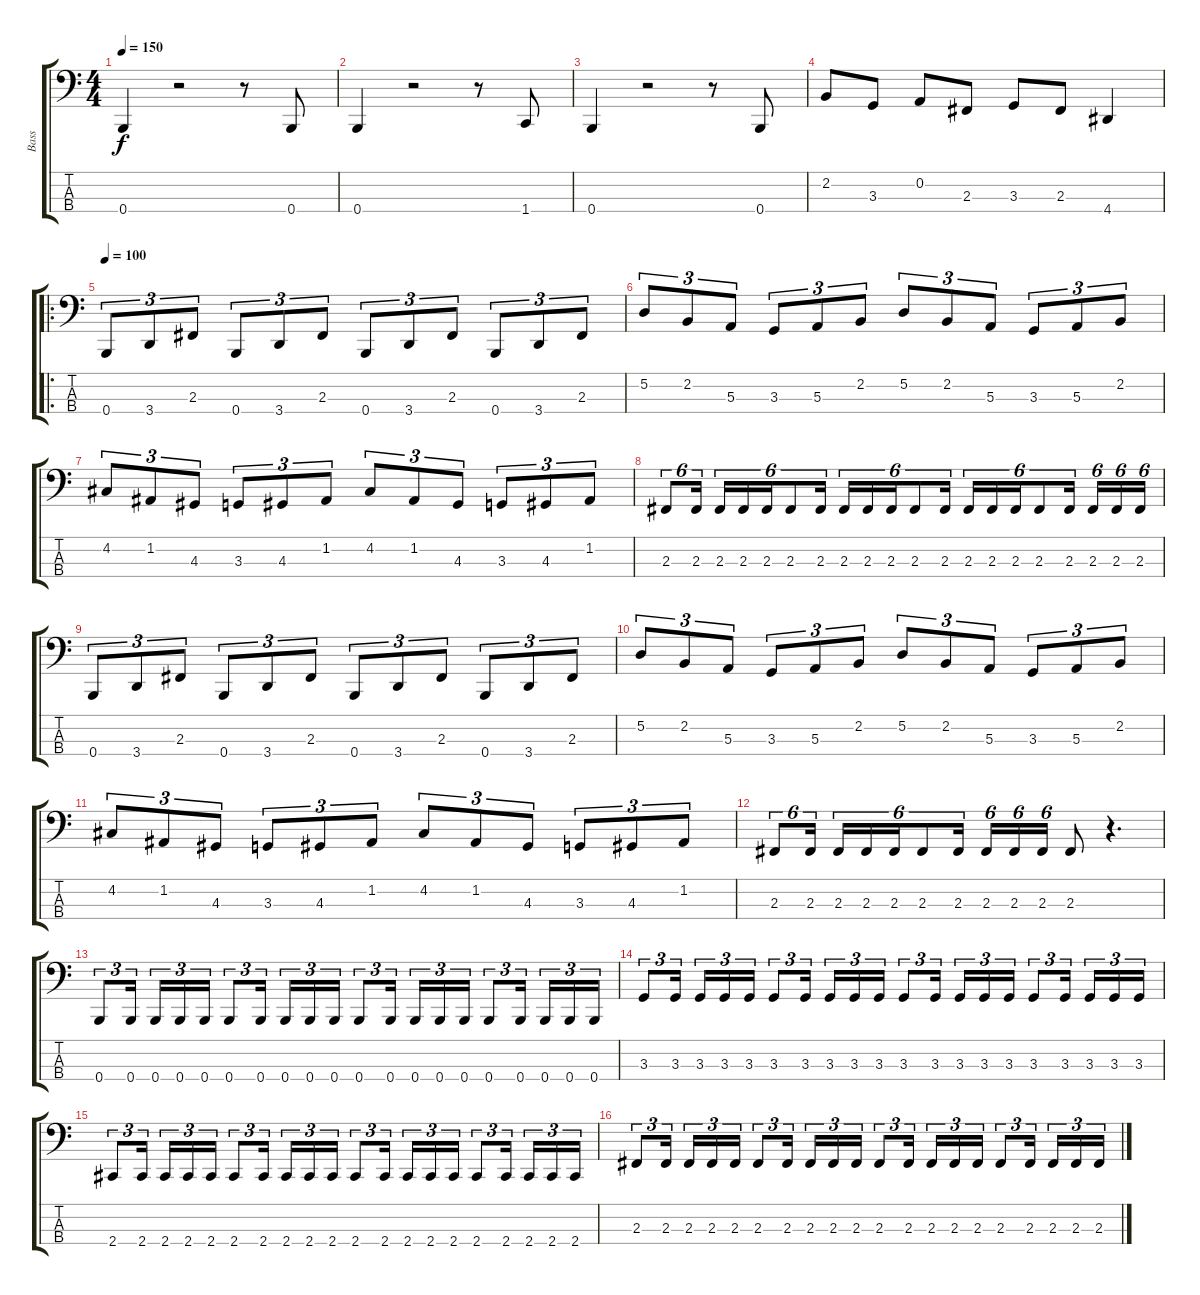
\track ("Bass" "Bass") {instrument electricbasspick}
\staff {score tabs}
\tuning (D2 A1 E1 B0) {hide}
\ts (4 4)
\tempo 150
\clef f4
\ks c
0.4.4{dy f} r.2 r.8 0.4.8 |
0.4.4 r.2 r.8 1.4.8 |
0.4.4 r.2 r.8 0.4.8 |
2.2.8 3.3.8 0.2.8 2.3.8 3.3.8 2.3.8 4.4.4 |
\ro
\tempo 100
0.4.8{tu (3 2)} 3.4.8{tu (3 2)} 2.3.8{tu (3 2)} 0.4.8{tu (3 2)} 3.4.8{tu (3 2)} 2.3.8{tu (3 2)} 0.4.8{tu (3 2)} 3.4.8{tu (3 2)} 2.3.8{tu (3 2)} 0.4.8{tu (3 2)} 3.4.8{tu (3 2)} 2.3.8{tu (3 2)} |
5.2.8{tu (3 2)} 2.2.8{tu (3 2)} 5.3.8{tu (3 2)} 3.3.8{tu (3 2)} 5.3.8{tu (3 2)} 2.2.8{tu (3 2)} 5.2.8{tu (3 2)} 2.2.8{tu (3 2)} 5.3.8{tu (3 2)} 3.3.8{tu (3 2)} 5.3.8{tu (3 2)} 2.2.8{tu (3 2)} |
4.2.8{tu (3 2)} 1.2.8{tu (3 2)} 4.3.8{tu (3 2)} 3.3.8{tu (3 2)} 4.3.8{tu (3 2)} 1.2.8{tu (3 2)} 4.2.8{tu (3 2)} 1.2.8{tu (3 2)} 4.3.8{tu (3 2)} 3.3.8{tu (3 2)} 4.3.8{tu (3 2)} 1.2.8{tu (3 2)} |
2.3.8{tu (6 4)} 2.3.16{tu (6 4)} 2.3.16{tu (6 4)} 2.3.16{tu (6 4)} 2.3.16{tu (6 4)} 2.3.8{tu (6 4)} 2.3.16{tu (6 4)} 2.3.16{tu (6 4)} 2.3.16{tu (6 4)} 2.3.16{tu (6 4)} 2.3.8{tu (6 4)} 2.3.16{tu (6 4)} 2.3.16{tu (6 4)} 2.3.16{tu (6 4)} 2.3.16{tu (6 4)} 2.3.8{tu (6 4)} 2.3.16{tu (6 4)} 2.3.16{tu (6 4)} 2.3.16{tu (6 4)} 2.3.16{tu (6 4)} |
0.4.8{tu (3 2)} 3.4.8{tu (3 2)} 2.3.8{tu (3 2)} 0.4.8{tu (3 2)} 3.4.8{tu (3 2)} 2.3.8{tu (3 2)} 0.4.8{tu (3 2)} 3.4.8{tu (3 2)} 2.3.8{tu (3 2)} 0.4.8{tu (3 2)} 3.4.8{tu (3 2)} 2.3.8{tu (3 2)} |
5.2.8{tu (3 2)} 2.2.8{tu (3 2)} 5.3.8{tu (3 2)} 3.3.8{tu (3 2)} 5.3.8{tu (3 2)} 2.2.8{tu (3 2)} 5.2.8{tu (3 2)} 2.2.8{tu (3 2)} 5.3.8{tu (3 2)} 3.3.8{tu (3 2)} 5.3.8{tu (3 2)} 2.2.8{tu (3 2)} |
4.2.8{tu (3 2)} 1.2.8{tu (3 2)} 4.3.8{tu (3 2)} 3.3.8{tu (3 2)} 4.3.8{tu (3 2)} 1.2.8{tu (3 2)} 4.2.8{tu (3 2)} 1.2.8{tu (3 2)} 4.3.8{tu (3 2)} 3.3.8{tu (3 2)} 4.3.8{tu (3 2)} 1.2.8{tu (3 2)} |
2.3.8{tu (6 4)} 2.3.16{tu (6 4)} 2.3.16{tu (6 4)} 2.3.16{tu (6 4)} 2.3.16{tu (6 4)} 2.3.8{tu (6 4)} 2.3.16{tu (6 4)} 2.3.16{tu (6 4)} 2.3.16{tu (6 4)} 2.3.16{tu (6 4)} 2.3.8 r.4{d} |
0.4.8{tu (3 2)} 0.4.16{tu (3 2)} 0.4.16{tu (3 2)} 0.4.16{tu (3 2)} 0.4.16{tu (3 2)} 0.4.8{tu (3 2)} 0.4.16{tu (3 2)} 0.4.16{tu (3 2)} 0.4.16{tu (3 2)} 0.4.16{tu (3 2)} 0.4.8{tu (3 2)} 0.4.16{tu (3 2)} 0.4.16{tu (3 2)} 0.4.16{tu (3 2)} 0.4.16{tu (3 2)} 0.4.8{tu (3 2)} 0.4.16{tu (3 2)} 0.4.16{tu (3 2)} 0.4.16{tu (3 2)} 0.4.16{tu (3 2)} |
3.3.8{tu (3 2)} 3.3.16{tu (3 2)} 3.3.16{tu (3 2)} 3.3.16{tu (3 2)} 3.3.16{tu (3 2)} 3.3.8{tu (3 2)} 3.3.16{tu (3 2)} 3.3.16{tu (3 2)} 3.3.16{tu (3 2)} 3.3.16{tu (3 2)} 3.3.8{tu (3 2)} 3.3.16{tu (3 2)} 3.3.16{tu (3 2)} 3.3.16{tu (3 2)} 3.3.16{tu (3 2)} 3.3.8{tu (3 2)} 3.3.16{tu (3 2)} 3.3.16{tu (3 2)} 3.3.16{tu (3 2)} 3.3.16{tu (3 2)} |
2.4.8{tu (3 2)} 2.4.16{tu (3 2)} 2.4.16{tu (3 2)} 2.4.16{tu (3 2)} 2.4.16{tu (3 2)} 2.4.8{tu (3 2)} 2.4.16{tu (3 2)} 2.4.16{tu (3 2)} 2.4.16{tu (3 2)} 2.4.16{tu (3 2)} 2.4.8{tu (3 2)} 2.4.16{tu (3 2)} 2.4.16{tu (3 2)} 2.4.16{tu (3 2)} 2.4.16{tu (3 2)} 2.4.8{tu (3 2)} 2.4.16{tu (3 2)} 2.4.16{tu (3 2)} 2.4.16{tu (3 2)} 2.4.16{tu (3 2)} |
2.3.8{tu (3 2)} 2.3.16{tu (3 2)} 2.3.16{tu (3 2)} 2.3.16{tu (3 2)} 2.3.16{tu (3 2)} 2.3.8{tu (3 2)} 2.3.16{tu (3 2)} 2.3.16{tu (3 2)} 2.3.16{tu (3 2)} 2.3.16{tu (3 2)} 2.3.8{tu (3 2)} 2.3.16{tu (3 2)} 2.3.16{tu (3 2)} 2.3.16{tu (3 2)} 2.3.16{tu (3 2)} 2.3.8{tu (3 2)} 2.3.16{tu (3 2)} 2.3.16{tu (3 2)} 2.3.16{tu (3 2)} 2.3.16{tu (3 2)}
